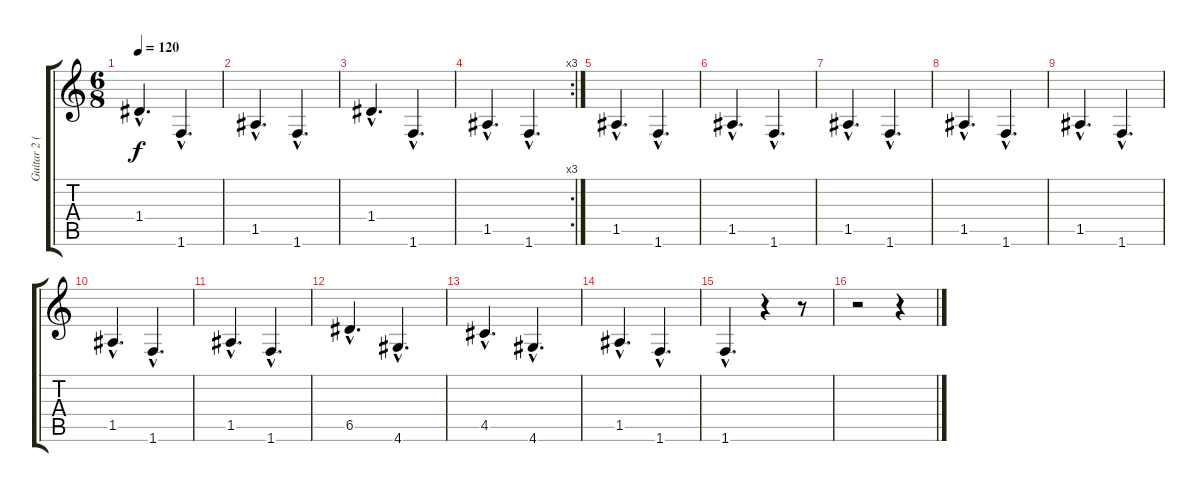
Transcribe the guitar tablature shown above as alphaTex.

\track ("Guitar 2 (Bass)" "Guitar 2 (") {instrument acousticguitarnylon}
\staff {score tabs}
\tuning (E4 B3 G3 D3 A2 E2) {hide}
\ts (6 8)
\tempo 120
\clef g2
\ks c
1.4{hac}.4{d dy f} 1.6{hac}.4{d} |
1.5{hac}.4{d} 1.6{hac}.4{d} |
1.4{hac}.4{d} 1.6{hac}.4{d} |
\rc 3
1.5{hac}.4{d} 1.6{hac}.4{d} |
1.5{hac}.4{d} 1.6{hac}.4{d} |
1.5{hac}.4{d} 1.6{hac}.4{d} |
1.5{hac}.4{d} 1.6{hac}.4{d} |
1.5{hac}.4{d} 1.6{hac}.4{d} |
1.5{hac}.4{d} 1.6{hac}.4{d} |
1.5{hac}.4{d} 1.6{hac}.4{d} |
1.5{hac}.4{d} 1.6{hac}.4{d} |
6.5{hac}.4{d} 4.6{hac}.4{d} |
4.5{hac}.4{d} 4.6{hac}.4{d} |
1.5{hac}.4{d} 1.6{hac}.4{d} |
1.6{hac}.4{d} r.4 r.8 |
r.2 r.4
